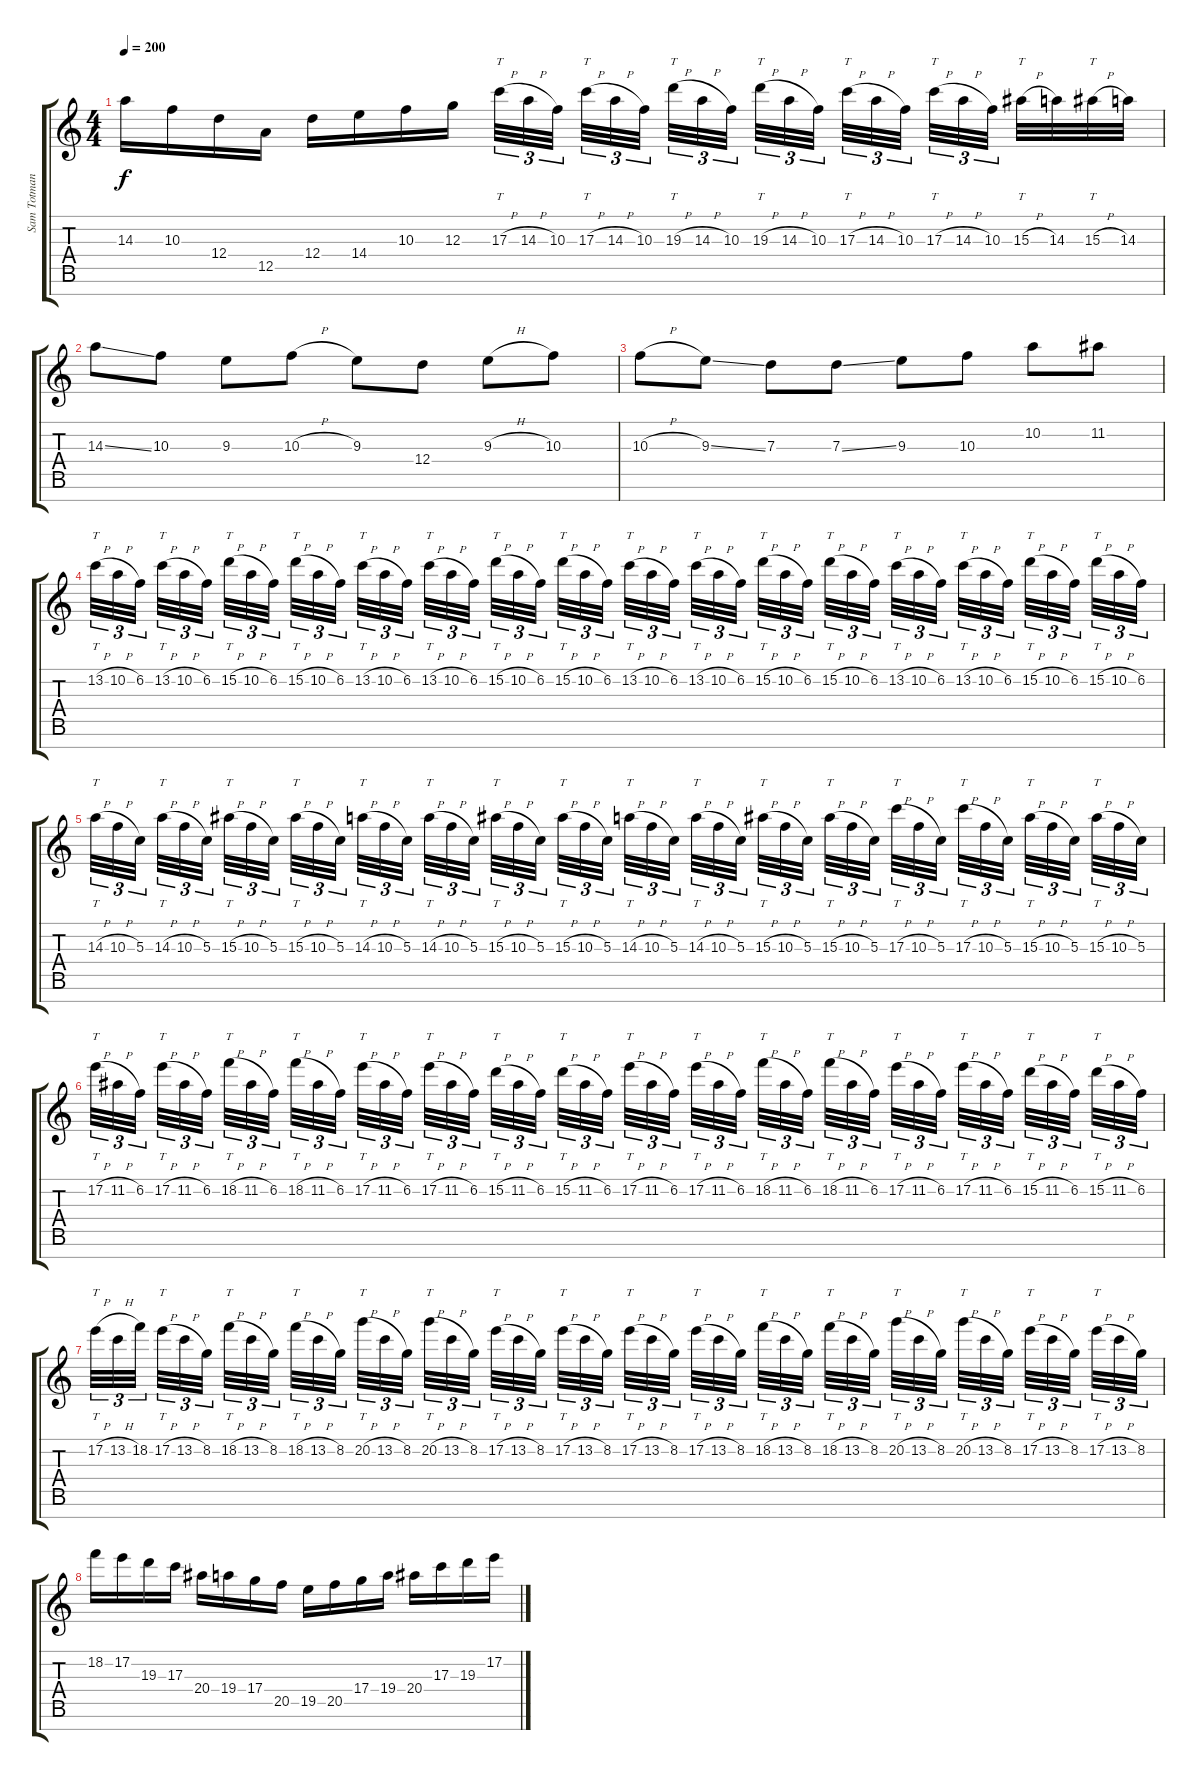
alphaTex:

\track ("Sam Totman | Overdub" "Sam Totman") {instrument overdrivenguitar}
\staff {score tabs}
\tuning (E4 B3 G3 D3 A2 E2 B1) {hide}
\ts (4 4)
\tempo 200
\clef g2
\ks c
14.3.16{dy f} 10.3.16 12.4.16 12.5.16 12.4.16 14.4.16 10.3.16 12.3.16 17.3{h}.32{tt tu (3 2)} 14.3{h}.32{tu (3 2)} 10.3.32{tu (3 2)} 17.3{h}.32{tt tu (3 2)} 14.3{h}.32{tu (3 2)} 10.3.32{tu (3 2)} 19.3{h}.32{tt tu (3 2)} 14.3{h}.32{tu (3 2)} 10.3.32{tu (3 2)} 19.3{h}.32{tt tu (3 2)} 14.3{h}.32{tu (3 2)} 10.3.32{tu (3 2)} 17.3{h}.32{tt tu (3 2)} 14.3{h}.32{tu (3 2)} 10.3.32{tu (3 2)} 17.3{h}.32{tt tu (3 2)} 14.3{h}.32{tu (3 2)} 10.3.32{tu (3 2)} 15.3{h}.32{tt} 14.3.32 15.3{h}.32{tt} 14.3.32 |
14.3{ss}.8 10.3.8 9.3.8 10.3{h}.8 9.3.8 12.4.8 9.3{h}.8 10.3.8 |
10.3{h}.8 9.3{ss}.8 7.3.8 7.3{ss}.8 9.3.8 10.3.8 10.2.8 11.2.8 |
13.2{h}.32{tt tu (3 2)} 10.2{h}.32{tu (3 2)} 6.2.32{tu (3 2)} 13.2{h}.32{tt tu (3 2)} 10.2{h}.32{tu (3 2)} 6.2.32{tu (3 2)} 15.2{h}.32{tt tu (3 2)} 10.2{h}.32{tu (3 2)} 6.2.32{tu (3 2)} 15.2{h}.32{tt tu (3 2)} 10.2{h}.32{tu (3 2)} 6.2.32{tu (3 2)} 13.2{h}.32{tt tu (3 2)} 10.2{h}.32{tu (3 2)} 6.2.32{tu (3 2)} 13.2{h}.32{tt tu (3 2)} 10.2{h}.32{tu (3 2)} 6.2.32{tu (3 2)} 15.2{h}.32{tt tu (3 2)} 10.2{h}.32{tu (3 2)} 6.2.32{tu (3 2)} 15.2{h}.32{tt tu (3 2)} 10.2{h}.32{tu (3 2)} 6.2.32{tu (3 2)} 13.2{h}.32{tt tu (3 2)} 10.2{h}.32{tu (3 2)} 6.2.32{tu (3 2)} 13.2{h}.32{tt tu (3 2)} 10.2{h}.32{tu (3 2)} 6.2.32{tu (3 2)} 15.2{h}.32{tt tu (3 2)} 10.2{h}.32{tu (3 2)} 6.2.32{tu (3 2)} 15.2{h}.32{tt tu (3 2)} 10.2{h}.32{tu (3 2)} 6.2.32{tu (3 2)} 13.2{h}.32{tt tu (3 2)} 10.2{h}.32{tu (3 2)} 6.2.32{tu (3 2)} 13.2{h}.32{tt tu (3 2)} 10.2{h}.32{tu (3 2)} 6.2.32{tu (3 2)} 15.2{h}.32{tt tu (3 2)} 10.2{h}.32{tu (3 2)} 6.2.32{tu (3 2)} 15.2{h}.32{tt tu (3 2)} 10.2{h}.32{tu (3 2)} 6.2.32{tu (3 2)} |
14.3{h}.32{tt tu (3 2)} 10.3{h}.32{tu (3 2)} 5.3.32{tu (3 2)} 14.3{h}.32{tt tu (3 2)} 10.3{h}.32{tu (3 2)} 5.3.32{tu (3 2)} 15.3{h}.32{tt tu (3 2)} 10.3{h}.32{tu (3 2)} 5.3.32{tu (3 2)} 15.3{h}.32{tt tu (3 2)} 10.3{h}.32{tu (3 2)} 5.3.32{tu (3 2)} 14.3{h}.32{tt tu (3 2)} 10.3{h}.32{tu (3 2)} 5.3.32{tu (3 2)} 14.3{h}.32{tt tu (3 2)} 10.3{h}.32{tu (3 2)} 5.3.32{tu (3 2)} 15.3{h}.32{tt tu (3 2)} 10.3{h}.32{tu (3 2)} 5.3.32{tu (3 2)} 15.3{h}.32{tt tu (3 2)} 10.3{h}.32{tu (3 2)} 5.3.32{tu (3 2)} 14.3{h}.32{tt tu (3 2)} 10.3{h}.32{tu (3 2)} 5.3.32{tu (3 2)} 14.3{h}.32{tt tu (3 2)} 10.3{h}.32{tu (3 2)} 5.3.32{tu (3 2)} 15.3{h}.32{tt tu (3 2)} 10.3{h}.32{tu (3 2)} 5.3.32{tu (3 2)} 15.3{h}.32{tt tu (3 2)} 10.3{h}.32{tu (3 2)} 5.3.32{tu (3 2)} 17.3{h}.32{tt tu (3 2)} 10.3{h}.32{tu (3 2)} 5.3.32{tu (3 2)} 17.3{h}.32{tt tu (3 2)} 10.3{h}.32{tu (3 2)} 5.3.32{tu (3 2)} 15.3{h}.32{tt tu (3 2)} 10.3{h}.32{tu (3 2)} 5.3.32{tu (3 2)} 15.3{h}.32{tt tu (3 2)} 10.3{h}.32{tu (3 2)} 5.3.32{tu (3 2)} |
17.2{h}.32{tt tu (3 2)} 11.2{h}.32{tu (3 2)} 6.2.32{tu (3 2)} 17.2{h}.32{tt tu (3 2)} 11.2{h}.32{tu (3 2)} 6.2.32{tu (3 2)} 18.2{h}.32{tt tu (3 2)} 11.2{h}.32{tu (3 2)} 6.2.32{tu (3 2)} 18.2{h}.32{tt tu (3 2)} 11.2{h}.32{tu (3 2)} 6.2.32{tu (3 2)} 17.2{h}.32{tt tu (3 2)} 11.2{h}.32{tu (3 2)} 6.2.32{tu (3 2)} 17.2{h}.32{tt tu (3 2)} 11.2{h}.32{tu (3 2)} 6.2.32{tu (3 2)} 15.2{h}.32{tt tu (3 2)} 11.2{h}.32{tu (3 2)} 6.2.32{tu (3 2)} 15.2{h}.32{tt tu (3 2)} 11.2{h}.32{tu (3 2)} 6.2.32{tu (3 2)} 17.2{h}.32{tt tu (3 2)} 11.2{h}.32{tu (3 2)} 6.2.32{tu (3 2)} 17.2{h}.32{tt tu (3 2)} 11.2{h}.32{tu (3 2)} 6.2.32{tu (3 2)} 18.2{h}.32{tt tu (3 2)} 11.2{h}.32{tu (3 2)} 6.2.32{tu (3 2)} 18.2{h}.32{tt tu (3 2)} 11.2{h}.32{tu (3 2)} 6.2.32{tu (3 2)} 17.2{h}.32{tt tu (3 2)} 11.2{h}.32{tu (3 2)} 6.2.32{tu (3 2)} 17.2{h}.32{tt tu (3 2)} 11.2{h}.32{tu (3 2)} 6.2.32{tu (3 2)} 15.2{h}.32{tt tu (3 2)} 11.2{h}.32{tu (3 2)} 6.2.32{tu (3 2)} 15.2{h}.32{tt tu (3 2)} 11.2{h}.32{tu (3 2)} 6.2.32{tu (3 2)} |
17.2{h}.32{tt tu (3 2)} 13.2{h}.32{tu (3 2)} 18.2.32{tu (3 2)} 17.2{h}.32{tt tu (3 2)} 13.2{h}.32{tu (3 2)} 8.2.32{tu (3 2)} 18.2{h}.32{tt tu (3 2)} 13.2{h}.32{tu (3 2)} 8.2.32{tu (3 2)} 18.2{h}.32{tt tu (3 2)} 13.2{h}.32{tu (3 2)} 8.2.32{tu (3 2)} 20.2{h}.32{tt tu (3 2)} 13.2{h}.32{tu (3 2)} 8.2.32{tu (3 2)} 20.2{h}.32{tt tu (3 2)} 13.2{h}.32{tu (3 2)} 8.2.32{tu (3 2)} 17.2{h}.32{tt tu (3 2)} 13.2{h}.32{tu (3 2)} 8.2.32{tu (3 2)} 17.2{h}.32{tt tu (3 2)} 13.2{h}.32{tu (3 2)} 8.2.32{tu (3 2)} 17.2{h}.32{tt tu (3 2)} 13.2{h}.32{tu (3 2)} 8.2.32{tu (3 2)} 17.2{h}.32{tt tu (3 2)} 13.2{h}.32{tu (3 2)} 8.2.32{tu (3 2)} 18.2{h}.32{tt tu (3 2)} 13.2{h}.32{tu (3 2)} 8.2.32{tu (3 2)} 18.2{h}.32{tt tu (3 2)} 13.2{h}.32{tu (3 2)} 8.2.32{tu (3 2)} 20.2{h}.32{tt tu (3 2)} 13.2{h}.32{tu (3 2)} 8.2.32{tu (3 2)} 20.2{h}.32{tt tu (3 2)} 13.2{h}.32{tu (3 2)} 8.2.32{tu (3 2)} 17.2{h}.32{tt tu (3 2)} 13.2{h}.32{tu (3 2)} 8.2.32{tu (3 2)} 17.2{h}.32{tt tu (3 2)} 13.2{h}.32{tu (3 2)} 8.2.32{tu (3 2)} |
18.2.16 17.2.16 19.3.16 17.3.16 20.4.16 19.4.16 17.4.16 20.5.16 19.5.16 20.5.16 17.4.16 19.4.16 20.4.16 17.3.16 19.3.16 17.2.16
